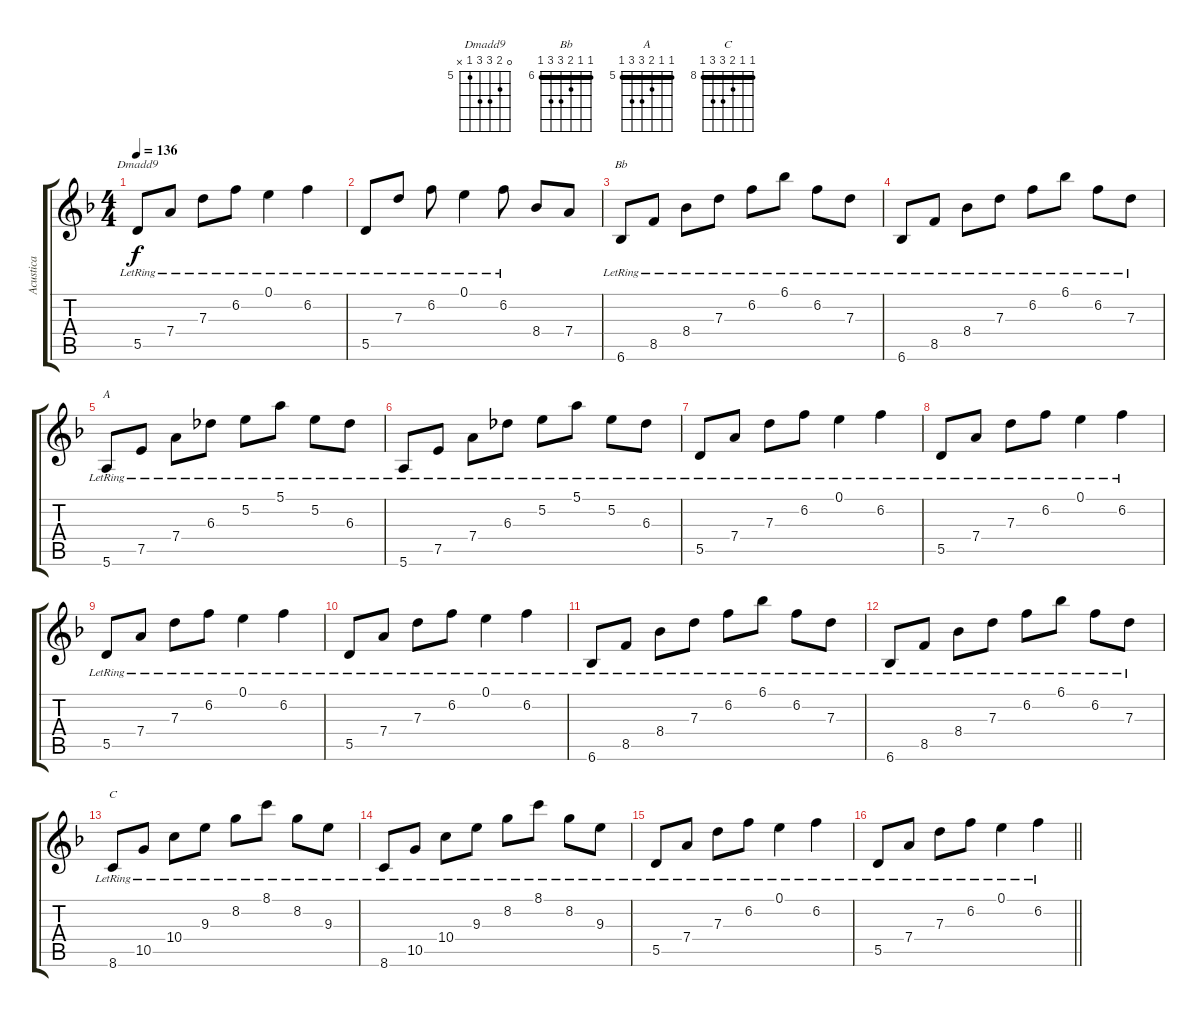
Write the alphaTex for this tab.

\track ("Acustica" "Acustica") {instrument acousticguitarsteel}
\staff {score tabs}
\tuning (E4 B3 G3 D3 A2 E2) {hide}
\chord ("Dmadd9" 0 6 7 7 5 x) {firstfret 5}
\chord ("Bb" 6 6 7 8 8 6) {firstfret 6 barre 6}
\chord ("A" 5 5 6 7 7 5) {firstfret 5 barre 5}
\chord ("C" 8 8 9 10 10 8) {firstfret 8 barre 8}
\ts (4 4)
\tempo 136
\clef g2
\ks f
5.5{lr}.8{ch "Dmadd9" dy f instrument acousticguitarsteel} 7.4{lr}.8 7.3{lr}.8 6.2{lr}.8 0.1{lr}.4 6.2{lr}.4 |
5.5{lr}.8 7.3{lr}.8 6.2{lr}.8 0.1{lr}.4 6.2{lr}.8 8.4.8 7.4.8 |
6.6{lr}.8{ch "Bb"} 8.5{lr}.8 8.4{lr}.8 7.3{lr}.8 6.2{lr}.8 6.1{lr}.8 6.2{lr}.8 7.3{lr}.8 |
6.6{lr}.8 8.5{lr}.8 8.4{lr}.8 7.3{lr}.8 6.2{lr}.8 6.1{lr}.8 6.2{lr}.8 7.3{lr}.8 |
5.6{lr}.8{ch "A"} 7.5{lr}.8 7.4{lr}.8 6.3{lr}.8 5.2{lr}.8 5.1{lr}.8 5.2{lr}.8 6.3{lr}.8 |
5.6{lr}.8 7.5{lr}.8 7.4{lr}.8 6.3{lr}.8 5.2{lr}.8 5.1{lr}.8 5.2{lr}.8 6.3{lr}.8 |
5.5{lr}.8 7.4{lr}.8 7.3{lr}.8 6.2{lr}.8 0.1{lr}.4 6.2{lr}.4 |
5.5{lr}.8 7.4{lr}.8 7.3{lr}.8 6.2{lr}.8 0.1{lr}.4 6.2{lr}.4 |
5.5{lr}.8 7.4{lr}.8 7.3{lr}.8 6.2{lr}.8 0.1{lr}.4 6.2{lr}.4 |
5.5{lr}.8 7.4{lr}.8 7.3{lr}.8 6.2{lr}.8 0.1{lr}.4 6.2{lr}.4 |
6.6{lr}.8 8.5{lr}.8 8.4{lr}.8 7.3{lr}.8 6.2{lr}.8 6.1{lr}.8 6.2{lr}.8 7.3{lr}.8 |
6.6{lr}.8 8.5{lr}.8 8.4{lr}.8 7.3{lr}.8 6.2{lr}.8 6.1{lr}.8 6.2{lr}.8 7.3{lr}.8 |
8.6{lr}.8{ch "C"} 10.5{lr}.8 10.4{lr}.8 9.3{lr}.8 8.2{lr}.8 8.1{lr}.8 8.2{lr}.8 9.3{lr}.8 |
8.6{lr}.8 10.5{lr}.8 10.4{lr}.8 9.3{lr}.8 8.2{lr}.8 8.1{lr}.8 8.2{lr}.8 9.3{lr}.8 |
5.5{lr}.8 7.4{lr}.8 7.3{lr}.8 6.2{lr}.8 0.1{lr}.4 6.2{lr}.4 |
\barLineRight lightlight
5.5{lr}.8 7.4{lr}.8 7.3{lr}.8 6.2{lr}.8 0.1{lr}.4 6.2{lr}.4
